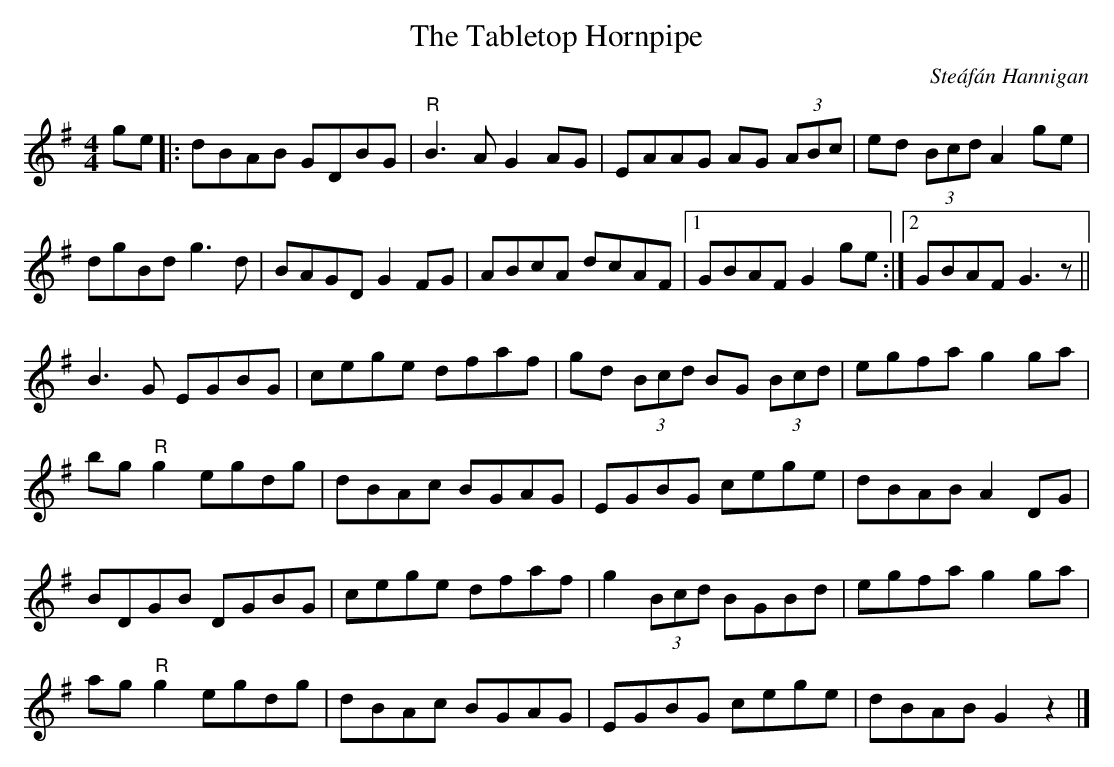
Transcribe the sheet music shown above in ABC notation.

X:1
T: The Tabletop Hornpipe
C: Steáfán Hannigan
M: 4/4
K:G
ge |: dBAB GDBG |"R" B3 A G2 AG | EAAG AG (3ABc | ed (3Bcd A2 ge |
dgBd g3 d | BAGD G2 FG | ABcA dcAF |1 GBAF G2 ge:|2 GBAF G3 z ||
B3 G EGBG | cege dfaf | gd (3Bcd BG (3Bcd | egfa g2 ga |
bg "R"g2 egdg | dBAc BGAG | EGBG cege | dBAB A2 DG |
BDGB DGBG | cege dfaf | g2 (3Bcd BGBd | egfa g2 ga |
ag "R"g2 egdg | dBAc BGAG | EGBG cege | dBAB G2 z2 |]
